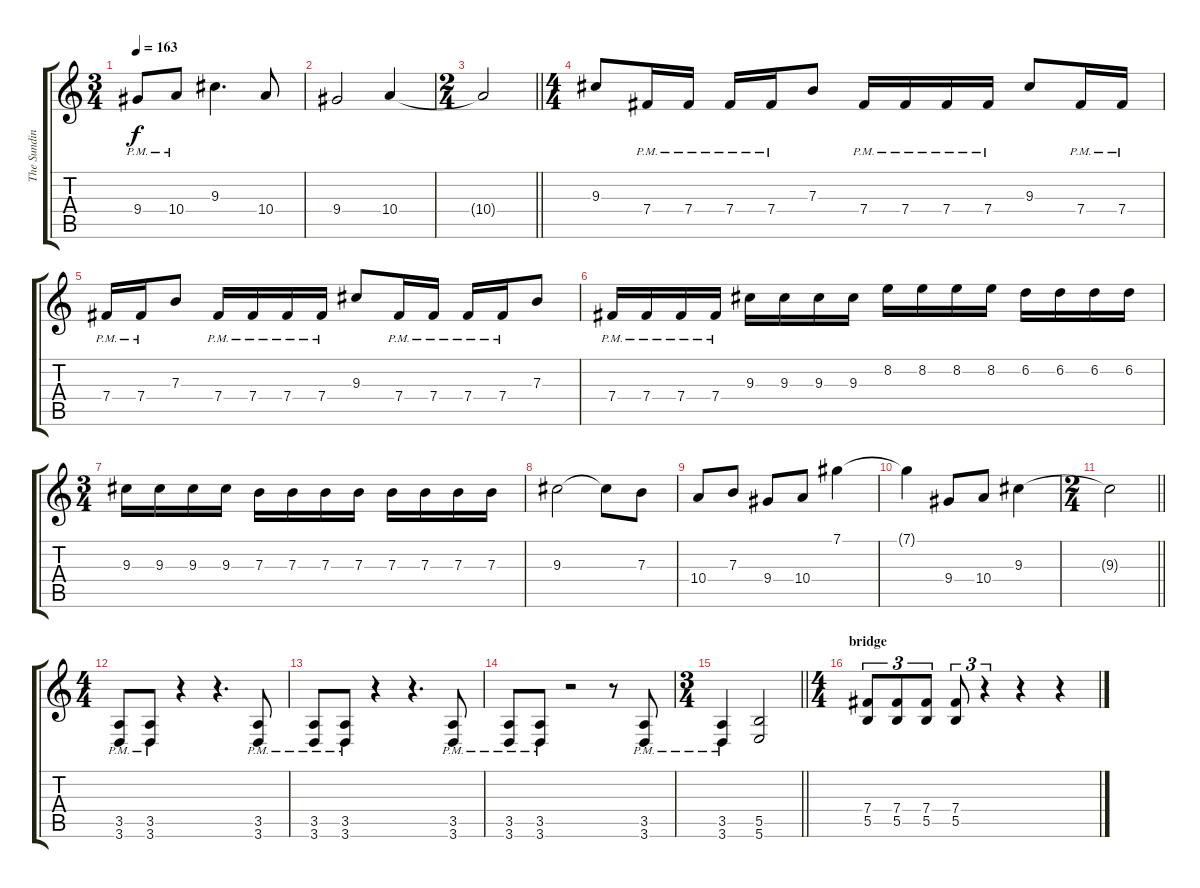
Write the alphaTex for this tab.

\track ("The Sundin" "The Sundin") {instrument distortionguitar}
\staff {score tabs}
\tuning (Db4 Ab3 E3 B2 Gb2 B1) {hide}
\ts (3 4)
\tempo 163
\clef g2
\ks c
9.4{pm}.8{dy f} 10.4{pm}.8 9.3.4{d} 10.4.8 |
9.4.2 10.4.4 |
\ts (2 4)
\barLineRight lightlight
10.4{t}.2 |
\ts (4 4)
9.3.8 7.4{pm}.16 7.4{pm}.16 7.4{pm}.16 7.4{pm}.16 7.3.8 7.4{pm}.16 7.4{pm}.16 7.4{pm}.16 7.4{pm}.16 9.3.8 7.4{pm}.16 7.4{pm}.16 |
7.4{pm}.16 7.4{pm}.16 7.3.8 7.4{pm}.16 7.4{pm}.16 7.4{pm}.16 7.4{pm}.16 9.3.8 7.4{pm}.16 7.4{pm}.16 7.4{pm}.16 7.4{pm}.16 7.3.8 |
7.4{pm}.16 7.4{pm}.16 7.4{pm}.16 7.4{pm}.16 9.3.16 9.3.16 9.3.16 9.3.16 8.2.16 8.2.16 8.2.16 8.2.16 6.2.16 6.2.16 6.2.16 6.2.16 |
\ts (3 4)
9.3.16 9.3.16 9.3.16 9.3.16 7.3.16 7.3.16 7.3.16 7.3.16 7.3.16 7.3.16 7.3.16 7.3.16 |
9.3.2 9.3{t}.8 7.3.8 |
10.4.8 7.3.8 9.4.8 10.4.8 7.1.4 |
7.1{t}.4 9.4.8 10.4.8 9.3.4 |
\ts (2 4)
\barLineRight lightlight
9.3{t}.2 |
\ts (4 4)
(3.5{pm} 3.6{pm}).8 (3.5{pm} 3.6{pm}).8 r.4 r.4{d} (3.5{pm} 3.6{pm}).8 |
(3.5{pm} 3.6{pm}).8 (3.5{pm} 3.6{pm}).8 r.4 r.4{d} (3.5{pm} 3.6{pm}).8 |
(3.5{pm} 3.6{pm}).8 (3.5{pm} 3.6{pm}).8 r.2 r.8 (3.5{pm} 3.6{pm}).8 |
\ts (3 4)
\barLineRight lightlight
(3.5{pm} 3.6{pm}).4 (5.5 5.6).2 |
\ts (4 4)
\section ("" "bridge")
(7.4 5.5).8{tu (3 2)} (7.4 5.5).8{tu (3 2)} (7.4 5.5).8{tu (3 2)} (7.4 5.5).8{tu (3 2)} r.4{tu (3 2)} r.4 r.4
